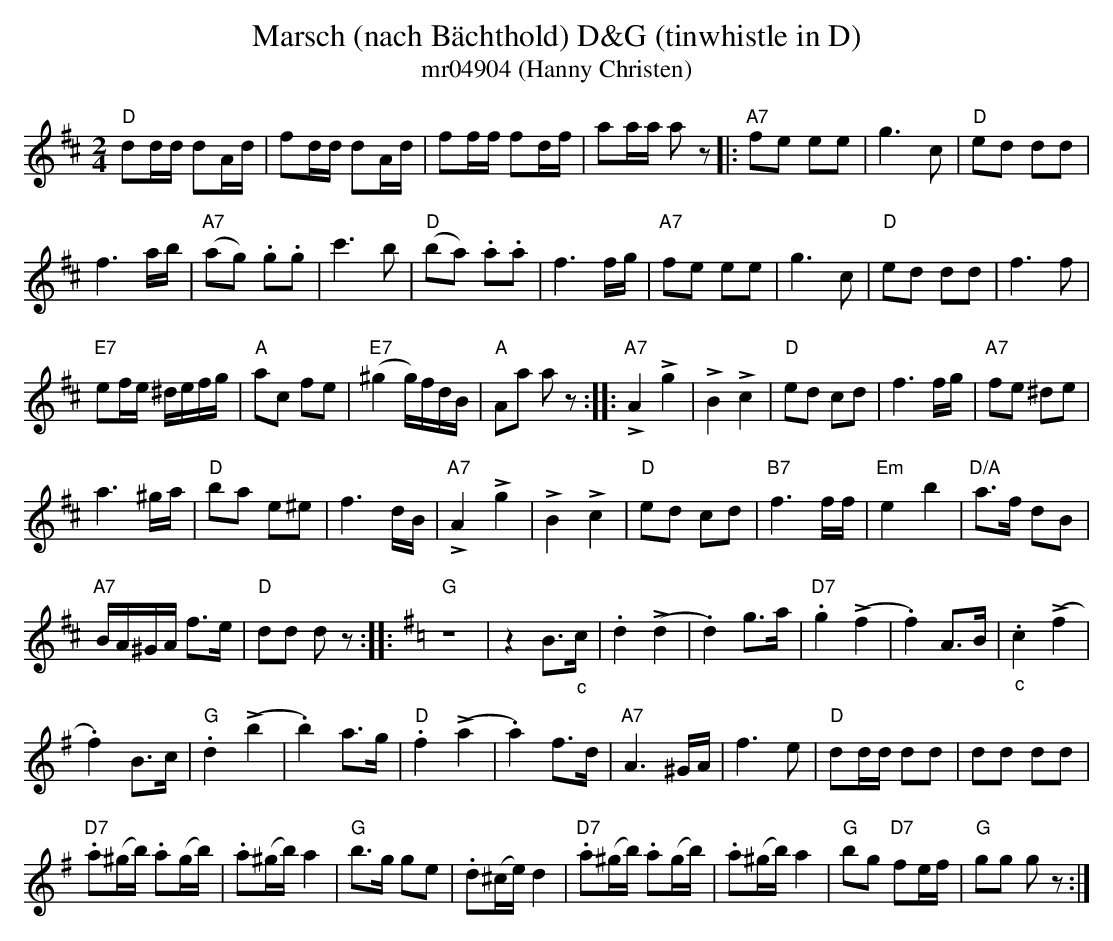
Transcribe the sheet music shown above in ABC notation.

X:1
T:Marsch (nach B\"achthold) D&G (tinwhistle in D)
T:mr04904 (Hanny Christen)
M:2/4
L:1/8
K:D %%MIDI gchordon
"D"dd/2d/2 dA/2d/2 | fd/2d/2 dA/2d/2 | ff/2f/2 fd/2f/2 | aa/2a/2 az |: "A7"fe ee | g3c | "D"ed dd |
f3a/2b/2 | "A7"(ag) .g.g | c'3b | "D"(ba) .a.a | f3f/2g/2 | "A7"fe ee | g3c | "D"ed dd | f3f |
"E7"ef/2e/2 ^d/2e/2f/2g/2 | "A"ac fe | "E7"(^g2g/2)f/2d/2B/2 | "A"Aa az :: "A7"!>!A2!>!g2 | !>!B2!>!c2 | "D"ed cd | f3f/2g/2 | "A7"fe ^de |
a3^g/2a/2 | "D"ba e^e | f3d/2B/2 | "A7"!>!A2!>!g2 | !>!B2!>!c2 | "D"ed cd | "B7"f3f/2f/2 |"Em"e2b2 | "D/A"a>f dB |
"A7"B/2A/2^G/2A/2 f>e | "D"dd dz :: [K:Gmaj] "G"z4 | z2B>"_c"c | .d2 (!>!d2 | .d2) g>a | "D7".g2(!>!f2 | .f2) A>B | "_c".c2 (!>!f2 |
.f2)B>c | "G".d2 (!>!b2 | .b2)a>g | "D".f2 (!>!a2 | .a2) f>d | "A7"A3^G/2A/2 | f3e | "D"dd/2d/2 dd | dd dd |
"D7".a(^g/2b/2) .a(g/2b/2) | .a(^g/2b/2)a2 | "G"b>g ge | .d(^c/2e/2) d2 | "D7".a(^g/2b/2) .a(g/2b/2) | .a(^g/2b/2)a2 | "G"bg "D7"fe/2f/2 | "G"gg gz :|
